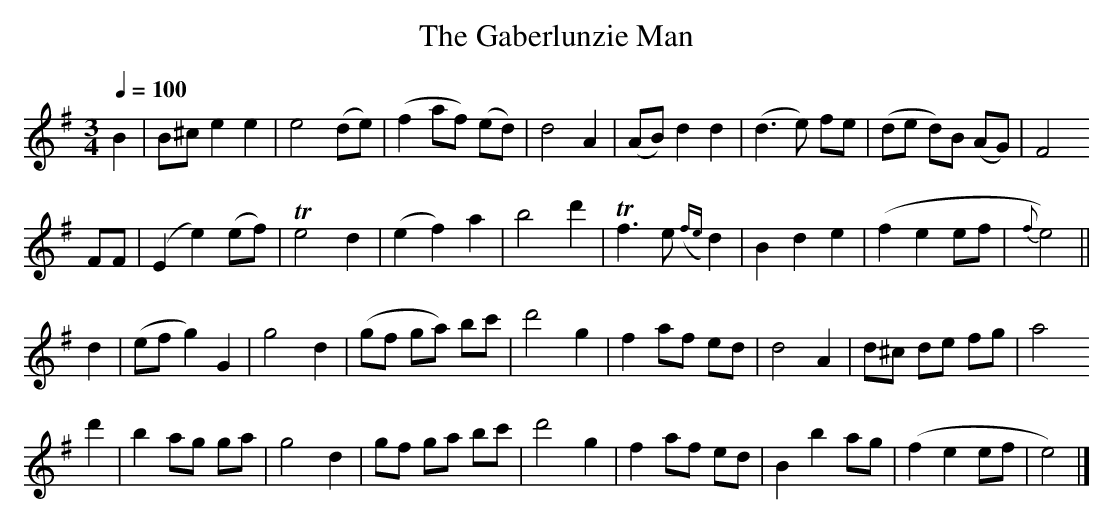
X:1
T:The Gaberlunzie Man
M:3/4
L:1/8
Q:1/4=100
K:E Minor
B2 | B^c e2  e2 | e4(de)|(f2 af) (ed)|d4  A2 |(AB) d2     d2 |(d3e)  fe|(de d)B (AG)|   F4
FF |(E2  e2)(ef)|Te4 d2 |(e2 f2)  a2 |b4  d'2|Tf3  e ({fe}d2)| B2 d2 e2|(f2 e2   ef |{f}e4)||
d2 |(ef  g2) G2 | g4 d2 |(gf ga)  bc'|d'4 g2 | f2 af      ed | d4    A2| d^c de  fg |   a4
d'2| b2  ag  ga | g4 d2 | gf ga   bc'|d'4 g2 | f2 af      ed | B2 b2 ag|(f2  e2  ef |   e4)|]
